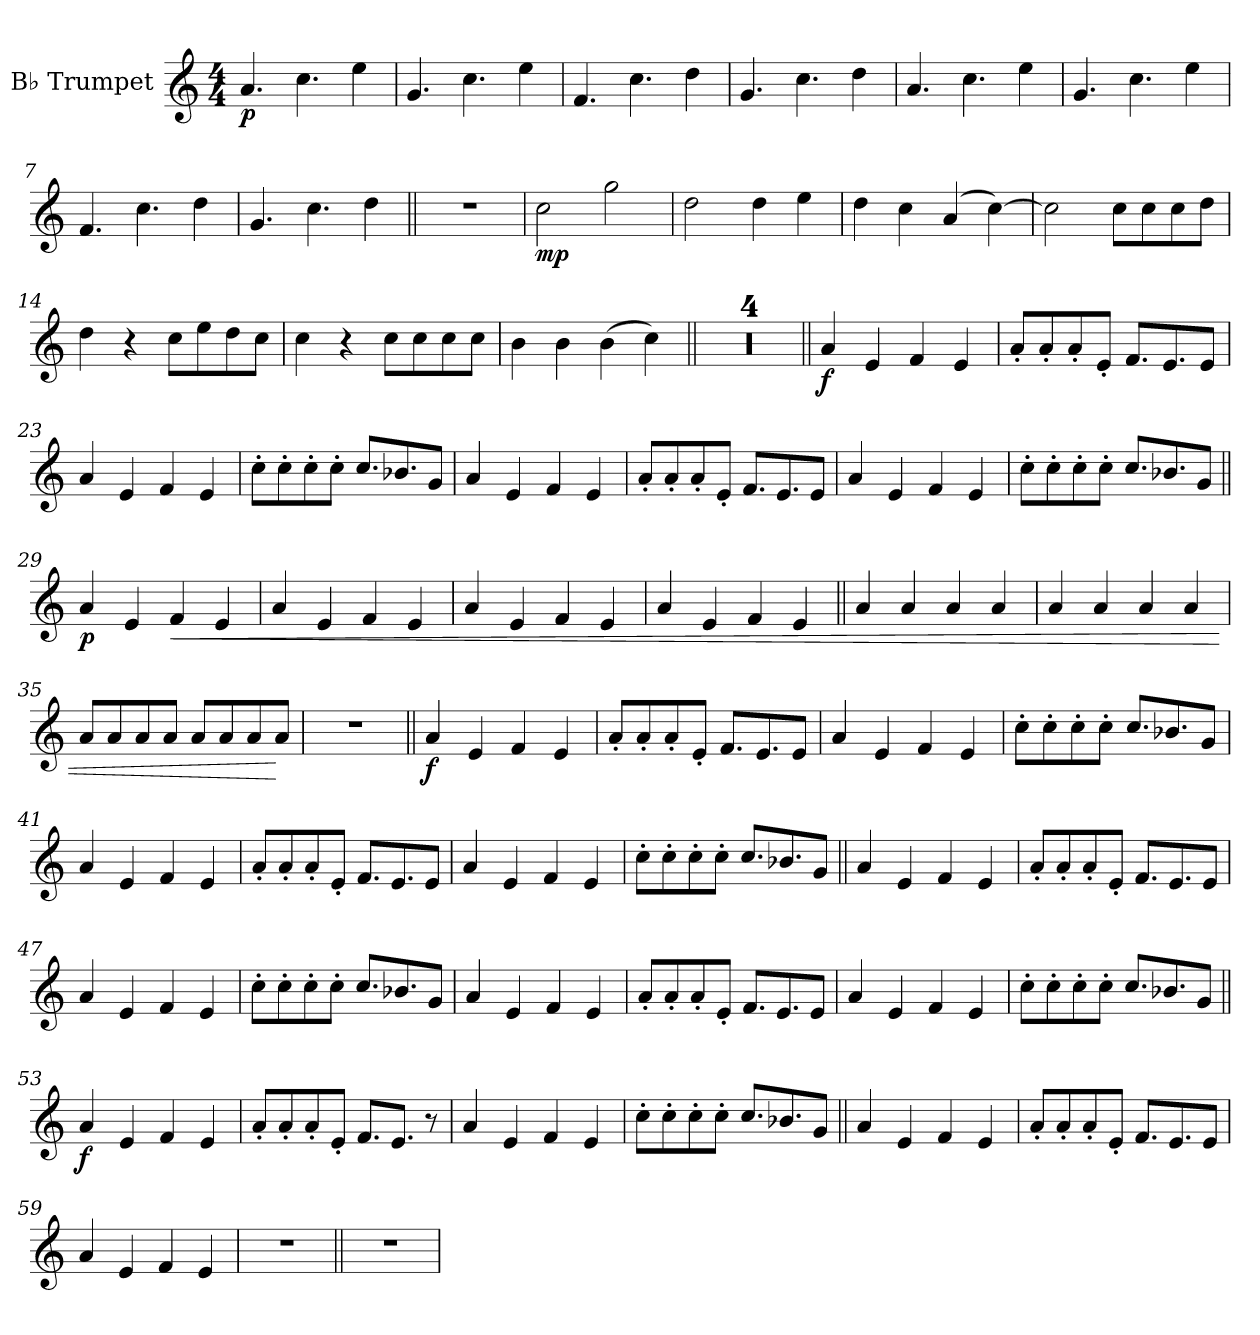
**kern	**dynam
*part1	*part1
*staff1	*staff1
*I"B♭ Trumpet	*
*I'B♭ Tpt.	*
*clefG2	*
*ITrd1c2	*
*k[b-e-]	*
*M4/4	*
*MM156	*
=1	=1
!	!LO:DY:b
4.g!	p
4.b-!	.
4dd!	.
=2	=2
4.f!	.
4.b-!	.
4dd!	.
=3	=3
4.e-!	.
4.b-!	.
4cc!	.
=4	=4
4.f!	.
4.b-!	.
4cc!	.
=5	=5
4.g!	.
4.b-!	.
4dd!	.
=6	=6
4.f!	.
4.b-!	.
4dd!	.
=7	=7
4.e-!	.
4.b-!	.
4cc!	.
=8	=8
4.f!	.
4.b-!	.
4cc!	.
=9||	=9||
1r	.
=10	=10
!	!LO:DY:b
2b-	mp
2ff	.
=11	=11
2cc	.
4cc	.
4dd	.
=12	=12
4cc	.
4b-	.
(>4g	.
[4b-)	.
=13	=13
2b-]	.
8b-L	.
8b-	.
8b-	.
8ccJ	.
=14	=14
4cc	.
4r	.
8b-L	.
8dd	.
8cc	.
8b-J	.
=15	=15
4b-	.
4r	.
8b-L	.
8b-	.
8b-	.
8b-J	.
=16	=16
4a	.
4a	.
(>4a	.
4b-)	.
=17||	=17||
1r	.
=18	=18
1r	.
=19	=19
1r	.
=20	=20
1r	.
=21||	=21||
!	!LO:DY:b
4g	f
4d	.
4e-	.
4d	.
=22	=22
8g'L	.
8g'	.
8g'	.
8d'J	.
8.e-L	.
8.d	.
8dJ	.
=23	=23
4g	.
4d	.
4e-	.
4d	.
=24	=24
8b-'L	.
8b-'	.
8b-'	.
8b-'J	.
8.b-L	.
8.a-X	.
8fJ	.
=25	=25
4g	.
4d	.
4e-	.
4d	.
=26	=26
8g'L	.
8g'	.
8g'	.
8d'J	.
8.e-L	.
8.d	.
8dJ	.
=27	=27
4g	.
4d	.
4e-	.
4d	.
=28	=28
8b-'L	.
8b-'	.
8b-'	.
8b-'J	.
8.b-L	.
8.a-X	.
8fJ	.
=29||	=29||
!	!LO:DY:b
4g	p
4d	.
!	!LO:HP:b
4e-	<
4d	.
=30	=30
4g	.
4d	.
4e-	.
4d	.
=31	=31
4g	.
4d	.
4e-	.
4d	.
=32	=32
4g	.
4d	.
4e-	.
4d	.
=33||	=33||
4g	.
4g	.
4g	.
4g	.
=34	=34
4g	.
4g	.
4g	.
4g	.
=35	=35
8gL	.
8g	.
8g	.
8gJ	.
8gL	.
8g	.
8g	.
8gJ	[
=36	=36
1r	.
=37||	=37||
!	!LO:DY:b
4g	f
4d	.
4e-	.
4d	.
=38	=38
8g'L	.
8g'	.
8g'	.
8d'J	.
8.e-L	.
8.d	.
8dJ	.
=39	=39
4g	.
4d	.
4e-	.
4d	.
=40	=40
8b-'L	.
8b-'	.
8b-'	.
8b-'J	.
8.b-L	.
8.a-X	.
8fJ	.
=41	=41
4g	.
4d	.
4e-	.
4d	.
=42	=42
8g'L	.
8g'	.
8g'	.
8d'J	.
8.e-L	.
8.d	.
8dJ	.
=43	=43
4g	.
4d	.
4e-	.
4d	.
=44	=44
8b-'L	.
8b-'	.
8b-'	.
8b-'J	.
8.b-L	.
8.a-X	.
8fJ	.
=45||	=45||
4g	.
4d	.
4e-	.
4d	.
=46	=46
8g'L	.
8g'	.
8g'	.
8d'J	.
8.e-L	.
8.d	.
8dJ	.
=47	=47
4g	.
4d	.
4e-	.
4d	.
=48	=48
8b-'L	.
8b-'	.
8b-'	.
8b-'J	.
8.b-L	.
8.a-X	.
8fJ	.
=49	=49
4g	.
4d	.
4e-	.
4d	.
=50	=50
8g'L	.
8g'	.
8g'	.
8d'J	.
8.e-L	.
8.d	.
8dJ	.
=51	=51
4g	.
4d	.
4e-	.
4d	.
=52	=52
8b-'L	.
8b-'	.
8b-'	.
8b-'J	.
8.b-L	.
8.a-X	.
8fJ	.
=53||	=53||
!	!LO:DY:b
4g	f
4d	.
4e-	.
4d	.
=54	=54
8g'L	.
8g'	.
8g'	.
8d'J	.
8.e-L	.
8.dJ	.
8r	.
=55	=55
4g	.
4d	.
4e-	.
4d	.
=56	=56
8b-'L	.
8b-'	.
8b-'	.
8b-'J	.
8.b-L	.
8.a-X	.
8fJ	.
=57||	=57||
4g	.
4d	.
4e-	.
4d	.
=58	=58
8g'L	.
8g'	.
8g'	.
8d'J	.
8.e-L	.
8.d	.
8dJ	.
=59	=59
4g	.
4d	.
4e-	.
4d	.
=60	=60
1r	.
=61||	=61||
1r	.
=	=
*-	*-
